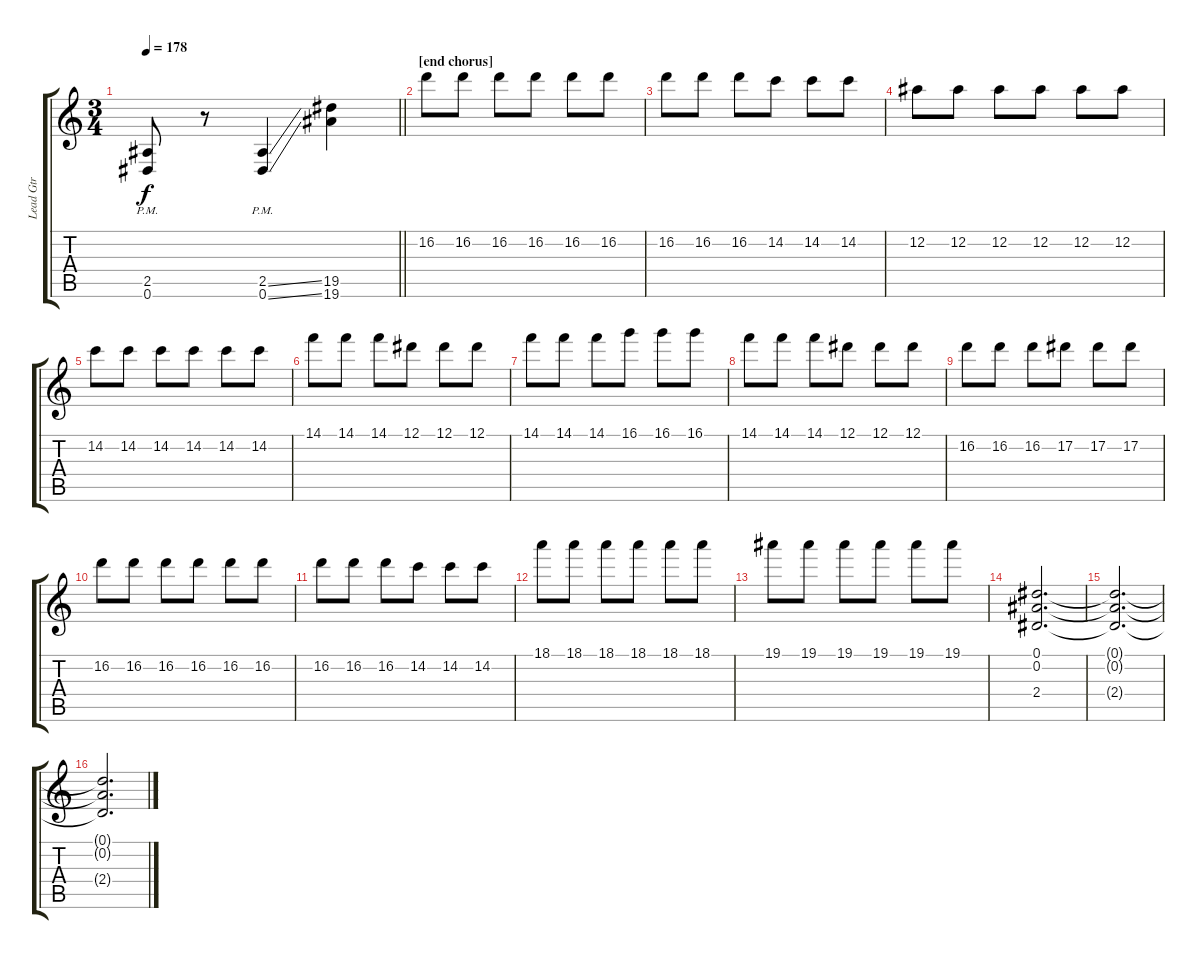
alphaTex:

\track ("Lead Gtr" "Lead Gtr") {instrument overdrivenguitar}
\staff {score tabs}
\tuning (Eb4 Bb3 Gb3 Db3 Ab2 Eb2) {hide}
\ts (3 4)
\tempo 178
\clef g2
\barLineRight lightlight
\ks c
(2.5 0.6{pm}).8{dy f} r.8 (2.5{ss} 0.6{ss pm}).4 (19.5 19.6).4 |
\section ("" "[end chorus]")
16.2.8 16.2.8 16.2.8 16.2.8 16.2.8 16.2.8 |
16.2.8 16.2.8 16.2.8 14.2.8 14.2.8 14.2.8 |
12.2.8 12.2.8 12.2.8 12.2.8 12.2.8 12.2.8 |
14.2.8 14.2.8 14.2.8 14.2.8 14.2.8 14.2.8 |
14.1.8 14.1.8 14.1.8 12.1.8 12.1.8 12.1.8 |
14.1.8 14.1.8 14.1.8 16.1.8 16.1.8 16.1.8 |
14.1.8 14.1.8 14.1.8 12.1.8 12.1.8 12.1.8 |
16.2.8 16.2.8 16.2.8 17.2.8 17.2.8 17.2.8 |
16.2.8 16.2.8 16.2.8 16.2.8 16.2.8 16.2.8 |
16.2.8 16.2.8 16.2.8 14.2.8 14.2.8 14.2.8 |
18.1.8 18.1.8 18.1.8 18.1.8 18.1.8 18.1.8 |
19.1.8 19.1.8 19.1.8 19.1.8 19.1.8 19.1.8 |
(0.1 0.2 2.4).2{d volume 8 balance 8} |
(0.1{t} 0.2{t} 2.4{t}).2{d} |
(0.1{t} 0.2{t} 2.4{t}).2{d}
